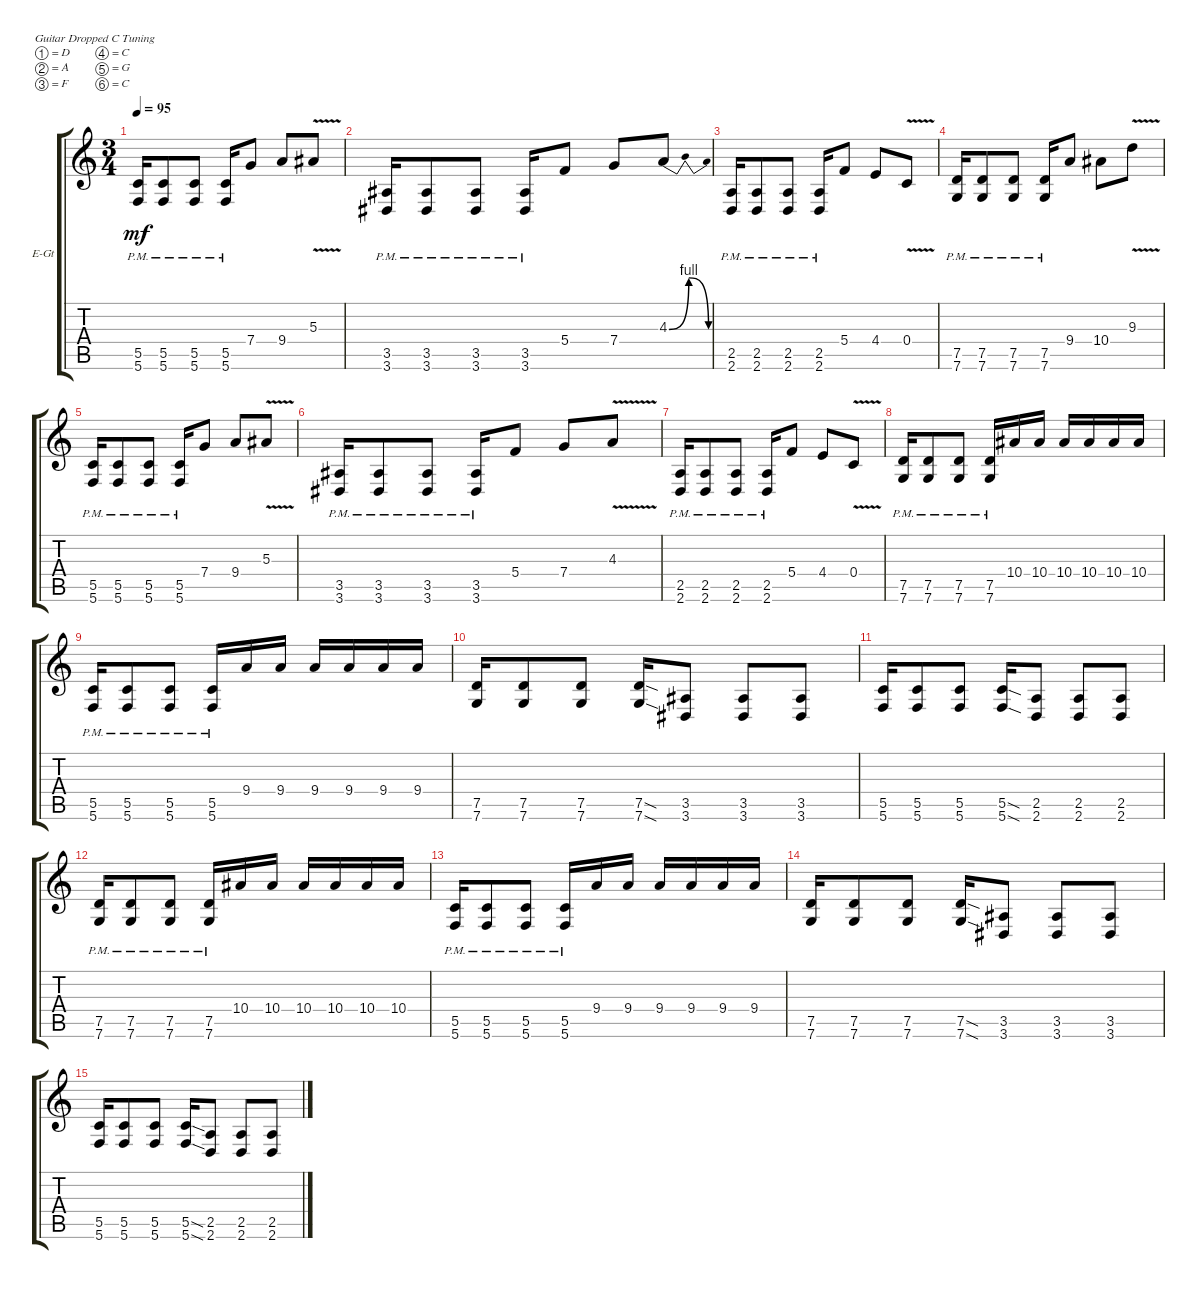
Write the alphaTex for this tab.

\defaultSystemsLayout 4
\bracketExtendMode groupsimilarinstruments
\firstSystemTrackNameOrientation horizontal
\otherSystemsTrackNameOrientation horizontal
\track ("Electric Guitar" "E-Gt") {instrument distortionguitar}
\staff {score tabs}
\tuning (D4 A3 F3 C3 G2 C2)
\ts (3 4)
\tempo 95
\clef g2
\scale
0.256303
\ks c
(5.6{pm} 5.5{pm}).16{dy mf} (5.6{pm} 5.5{pm}).8 (5.6{pm} 5.5{pm}).8 (5.5{pm} 5.6{pm}).16 7.4.8 9.4.8 5.3{v}.8 |
\scale
0.256303 (3.6{pm} 3.5{pm}).16 (3.6{pm} 3.5{pm}).8 (3.6{pm} 3.5{pm}).8 (3.6{pm} 3.5{pm}).16 5.4.8 7.4.8 4.3{be (bendrelease 0 0 10.2 4 20.4 4 30 0)}.8 |
\scale
0.333333 (2.6{pm} 2.5{pm}).16 (2.5{pm} 2.6{pm}).8 (2.5{pm} 2.6{pm}).8 (2.6{pm} 2.5{pm}).16 5.4.8 4.4.8 0.4{v}.8 |
\scale
0.333333 (7.6{pm} 7.5{pm}).16 (7.5{pm} 7.6{pm}).8 (7.5{pm} 7.6{pm}).8 (7.6{pm} 7.5{pm}).16 9.4.8 10.4.8 9.3{v}.8 |
\scale
0.333333 (5.6{pm} 5.5{pm}).16 (5.6{pm} 5.5{pm}).8 (5.6{pm} 5.5{pm}).8 (5.5{pm} 5.6{pm}).16 7.4.8 9.4.8 5.3{v}.8 |
\scale
0.333333 (3.6{pm} 3.5{pm}).16 (3.6{pm} 3.5{pm}).8 (3.6{pm} 3.5{pm}).8 (3.6{pm} 3.5{pm}).16 5.4.8 7.4.8 4.3{v}.8 |
\scale
0.333333 (2.6{pm} 2.5{pm}).16 (2.5{pm} 2.6{pm}).8 (2.5{pm} 2.6{pm}).8 (2.6{pm} 2.5{pm}).16 5.4.8 4.4.8 0.4{v}.8 |
\scale
0.333333 (7.6{pm} 7.5{pm}).16 (7.5{pm} 7.6{pm}).8 (7.6{pm} 7.5{pm}).8 (7.6{pm} 7.5{pm}).16 10.4.16 10.4.16 10.4.16 10.4.16 10.4.16 10.4.16 |
\scale
0.333333 (5.6{pm} 5.5{pm}).16 (5.6{pm} 5.5{pm}).8 (5.6{pm} 5.5{pm}).8 (5.6{pm} 5.5{pm}).16 9.4.16 9.4.16 9.4.16 9.4.16 9.4.16 9.4.16 |
\scale
0.333333 (7.6 7.5).16 (7.5 7.6).8 (7.5 7.6).8 (7.5{sod} 7.6{sod}).16 (3.6 3.5).8 (3.6 3.5).8 (3.6 3.5).8 |
\scale
0.333333 (5.6 5.5).16 (5.6 5.5).8 (5.6 5.5).8 (5.6{sod} 5.5{sod}).16 (2.6 2.5).8 (2.6 2.5).8 (2.6 2.5).8 |
\scale
0.333333 (7.6{pm} 7.5{pm}).16 (7.5{pm} 7.6{pm}).8 (7.6{pm} 7.5{pm}).8 (7.6{pm} 7.5{pm}).16 10.4.16 10.4.16 10.4.16 10.4.16 10.4.16 10.4.16 |
\scale
0.333333 (5.6{pm} 5.5{pm}).16 (5.6{pm} 5.5{pm}).8 (5.6{pm} 5.5{pm}).8 (5.6{pm} 5.5{pm}).16 9.4.16 9.4.16 9.4.16 9.4.16 9.4.16 9.4.16 |
\scale
0.333333 (7.6 7.5).16 (7.5 7.6).8 (7.5 7.6).8 (7.5{sod} 7.6{sod}).16 (3.6 3.5).8 (3.6 3.5).8 (3.6 3.5).8 |
\scale
0.333333 (5.6 5.5).16 (5.6 5.5).8 (5.6 5.5).8 (5.6{sod} 5.5{sod}).16 (2.6 2.5).8 (2.6 2.5).8 (2.6 2.5).8 |
\scale
0.333333
